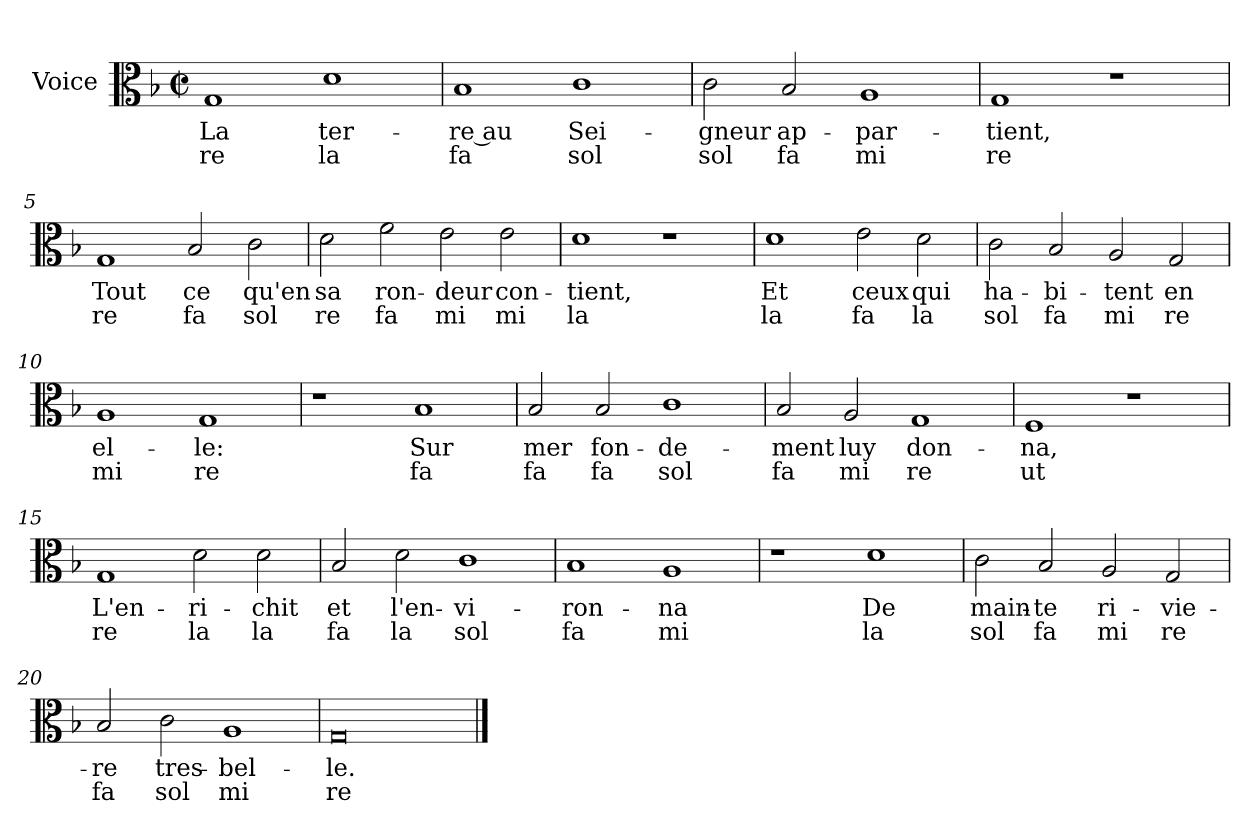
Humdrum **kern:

**kern	**text	**text
*part1	*part1	*part1
*staff1	*staff1	*staff1
*I"Voice	*	*
*I'Vo.	*	*
*clefC3	*	*
*k[b-]	*	*
*M4/2	*	*
*met(c|)	*	*
=1	=1	=1
1G	La	re
1d	ter-	la
=2	=2	=2
1B-	-re au	fa
1c	Sei-	sol
=3	=3	=3
2c\	-gneur	sol
2B-/	ap-	fa
1A	-par-	mi
=4	=4	=4
1G	-tient,	re
1r	.	.
=5	=5	=5
1G	Tout	re
2B-/	ce	fa
2c\	qu'en	sol
=6	=6	=6
2d\	sa	re
2f\	ron-	fa
2e\	-deur	mi
2e\	con-	mi
=7	=7	=7
1d	-tient,	la
1r	.	.
=8	=8	=8
1d	Et	la
2e\	ceux	fa
2d\	qui	la
=9	=9	=9
2c\	ha-	sol
2B-/	-bi-	fa
2A/	-tent	mi
2G/	en	re
=10	=10	=10
1A	el-	mi
1G	-le:	re
=11	=11	=11
1r	.	.
1B-	Sur	fa
=12	=12	=12
2B-/	mer	fa
2B-/	fon-	fa
1c	-de-	sol
=13	=13	=13
2B-/	-ment	fa
2A/	luy	mi
1G	don-	re
=14	=14	=14
1F	-na,	ut
1r	.	.
=15	=15	=15
1G	L'en-	re
2d\	-ri-	la
2d\	-chit	la
=16	=16	=16
2B-/	et	fa
2d\	l'en-	la
1c	-vi-	sol
=17	=17	=17
1B-	-ron-	fa
1A	-na	mi
=18	=18	=18
1r	.	.
1d	De	la
=19	=19	=19
2c\	main-	sol
2B-/	-te	fa
2A/	ri-	mi
2G/	-vie-	re
=20	=20	=20
2B-/	-re	fa
2c\	tres-	sol
1A	-bel-	mi
=21	=21	=21
0G	-le.	re
==	==	==
*-	*-	*-
